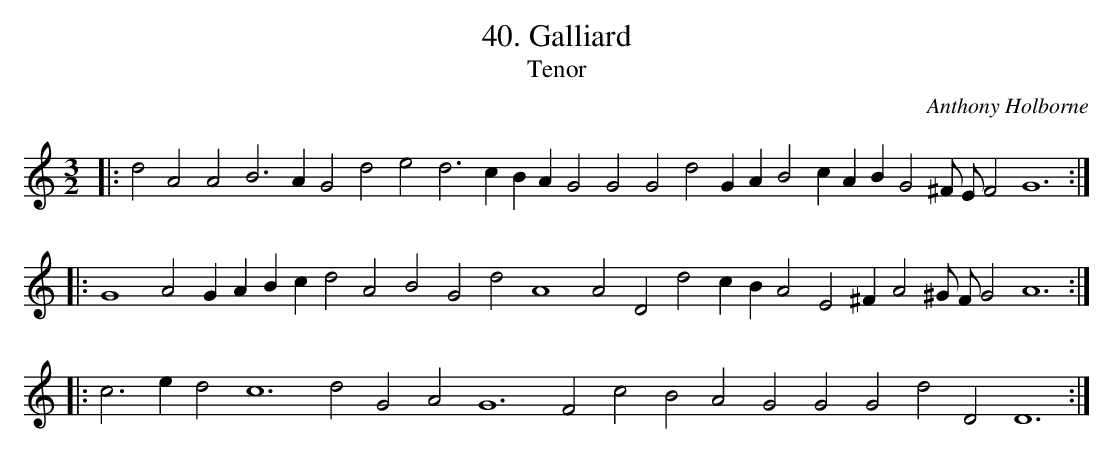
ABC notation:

X:1
T:40. Galliard
T:Tenor
C: Anthony Holborne
L:1/4
M:3/2
K:G mix -8va
|: d2 A2 A2 B3 A G2 d2 e2 d3 c B A G2 G2 G2 d2 G A B2 c A B G2 ^F/ E/ F2 G6  :|
|: G4 A2 G A B c d2 A2 B2 G2 d2 A4 A2 D2 d2 c B A2 E2 ^F A2 ^G/ F/ G2 A6 :|
|: c3 e d2 c6 d2 G2 A2 G6 F2 c2 B2 A2 G2 G2 G2 d2 D2 D6 :|
